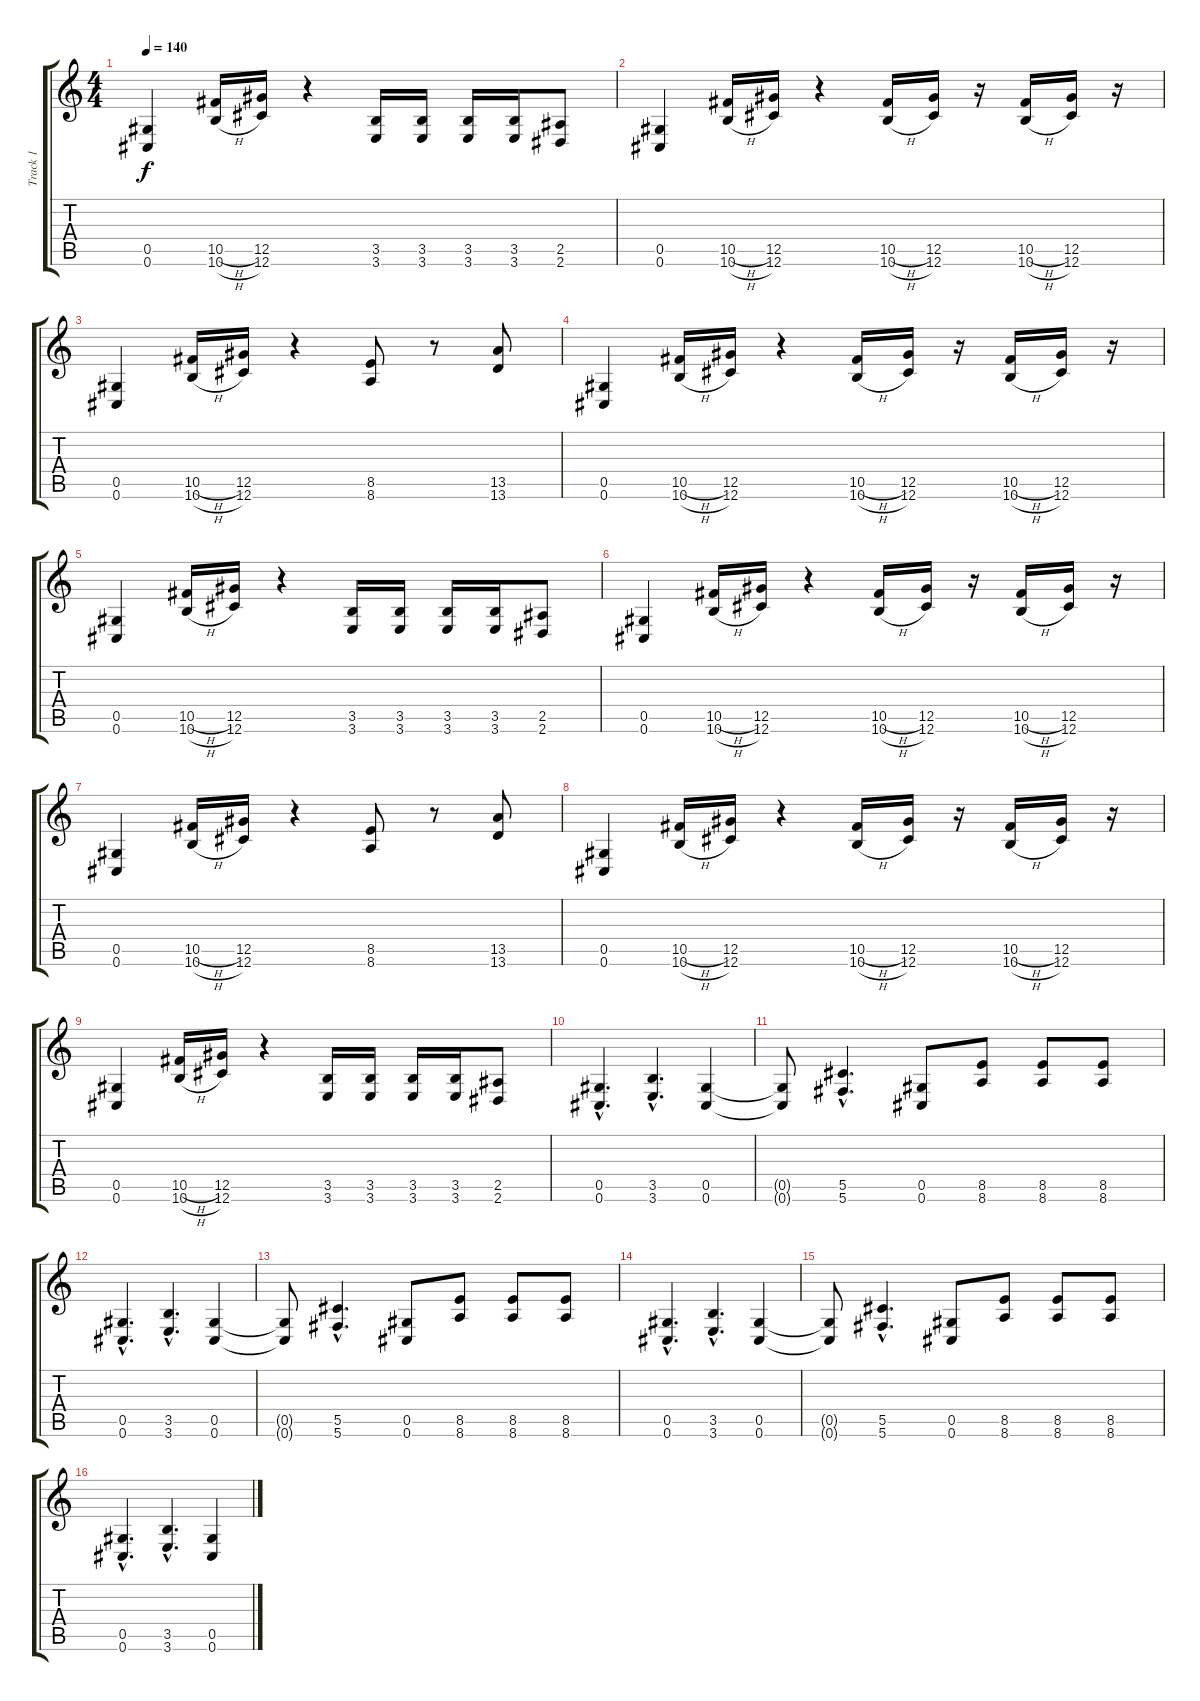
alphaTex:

\track ("Track 1" "Track 1") {instrument distortionguitar}
\staff {score tabs}
\tuning (Eb4 Bb3 Gb3 Db3 Ab2 Db2) {hide}
\ts (4 4)
\tempo 140
\clef g2
\ks c
(0.5 0.6).4{dy f} (10.5{h} 10.6{h}).16 (12.5 12.6).16 r.4 (3.5 3.6).16 (3.5 3.6).16 (3.5 3.6).16 (3.5 3.6).16 (2.5 2.6).8 |
(0.5 0.6).4 (10.5{h} 10.6{h}).16 (12.5 12.6).16 r.4 (10.5{h} 10.6{h}).16 (12.5 12.6).16 r.16 (10.5{h} 10.6{h}).16 (12.5 12.6).16 r.16 |
(0.5 0.6).4 (10.5{h} 10.6{h}).16 (12.5 12.6).16 r.4 (8.5 8.6).8 r.8 (13.5 13.6).8 |
(0.5 0.6).4 (10.5{h} 10.6{h}).16 (12.5 12.6).16 r.4 (10.5{h} 10.6{h}).16 (12.5 12.6).16 r.16 (10.5{h} 10.6{h}).16 (12.5 12.6).16 r.16 |
(0.5 0.6).4 (10.5{h} 10.6{h}).16 (12.5 12.6).16 r.4 (3.5 3.6).16 (3.5 3.6).16 (3.5 3.6).16 (3.5 3.6).16 (2.5 2.6).8 |
(0.5 0.6).4 (10.5{h} 10.6{h}).16 (12.5 12.6).16 r.4 (10.5{h} 10.6{h}).16 (12.5 12.6).16 r.16 (10.5{h} 10.6{h}).16 (12.5 12.6).16 r.16 |
(0.5 0.6).4 (10.5{h} 10.6{h}).16 (12.5 12.6).16 r.4 (8.5 8.6).8 r.8 (13.5 13.6).8 |
(0.5 0.6).4 (10.5{h} 10.6{h}).16 (12.5 12.6).16 r.4 (10.5{h} 10.6{h}).16 (12.5 12.6).16 r.16 (10.5{h} 10.6{h}).16 (12.5 12.6).16 r.16 |
(0.5 0.6).4 (10.5{h} 10.6{h}).16 (12.5 12.6).16 r.4 (3.5 3.6).16 (3.5 3.6).16 (3.5 3.6).16 (3.5 3.6).16 (2.5 2.6).8 |
(0.5{hac} 0.6{hac}).4{d} (3.5{hac} 3.6{hac}).4{d} (0.5 0.6).4 |
(0.5{t} 0.6{t}).8 (5.5{hac} 5.6{hac}).4{d} (0.5 0.6).8 (8.5 8.6).8 (8.5 8.6).8 (8.5 8.6).8 |
(0.5{hac} 0.6{hac}).4{d} (3.5{hac} 3.6{hac}).4{d} (0.5 0.6).4 |
(0.5{t} 0.6{t}).8 (5.5{hac} 5.6{hac}).4{d} (0.5 0.6).8 (8.5 8.6).8 (8.5 8.6).8 (8.5 8.6).8 |
(0.5{hac} 0.6{hac}).4{d} (3.5{hac} 3.6{hac}).4{d} (0.5 0.6).4 |
(0.5{t} 0.6{t}).8 (5.5{hac} 5.6{hac}).4{d} (0.5 0.6).8 (8.5 8.6).8 (8.5 8.6).8 (8.5 8.6).8 |
(0.5{hac} 0.6{hac}).4{d} (3.5{hac} 3.6{hac}).4{d} (0.5 0.6).4
